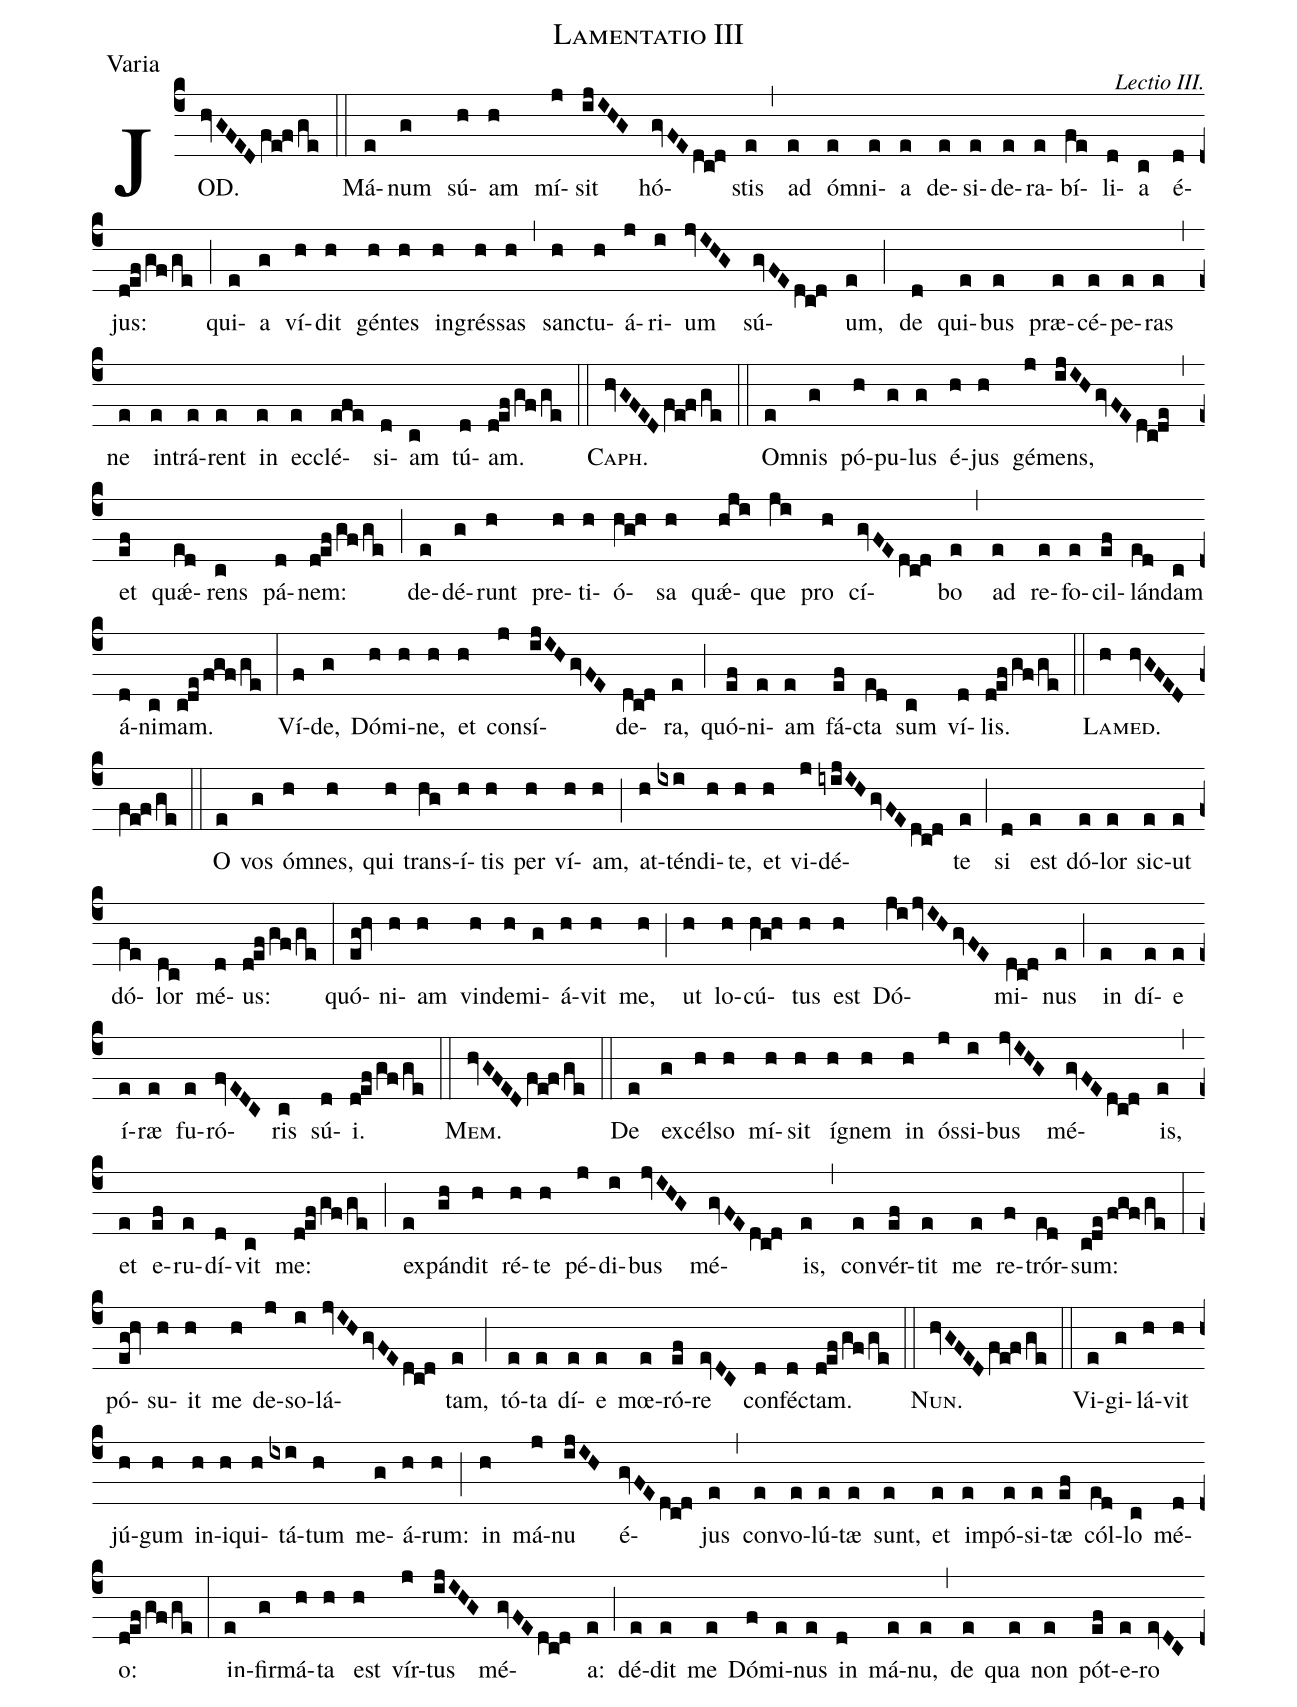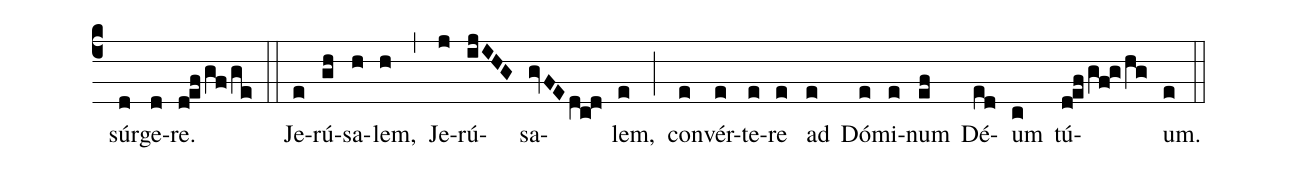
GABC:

name:Lamentatio III;
office-part:Varia;
commentary:Lectio III.;
%%
(c4) JOD.(hvGFEDfe!f/ge) (::) Má(e)num(g) sú(h)am(h) mí(j)sit(ijIHG) hó(gvFE/dc!d)stis(e) (,) ad(e) ó(e)mni(e)a(e) de(e)si(e)de(e)ra(e)bí(fe)li(d)a(c) é(d)jus:(def/gf/ge) (;) qui(e)a(g) ví(h)dit(h) gén(h)tes(h) in(h)grés(h)sas(h) (,) san(h)ctu(h)á(j)ri(i)um(jvIHG) sú(gvFE/dc!d)um,(e) (;) de(d) qui(e)bus(e) præ(e)cé(e)pe(e)ras(e) (,) ne(e) in(e)trá(e)rent(e) in(e) ec(e)clé(efe)si(d)am(c) tú(d)am.(def/gf/ge) (::)
<sc>Caph</sc>.(hvGFEDfe!f/ge) (::) O(e)mnis(g) pó(h)pu(g)lus(g) é(h)jus(h) gé(j)mens,(ijIH/gvFE/dc!de) (,) et(ef) quǽ(ed)rens(c) pá(d)nem:(def/gf/ge) (;) de(e)dé(g)runt(h) pre(h)ti(h)ó(hg!h)sa(h) quǽ(hji)que(ji) pro(h) cí(gvFE/dc!d)bo(e) (,) ad(e) re(e)fo(e)cil(ef)lán(ed)dam(c) á(d)ni(c)mam.(cde/fgf/ge) (:) Ví(f)de,(g) Dó(h)mi(h)ne,(h) et(h) con(j)sí(ijIH/gvFE)de(dc!d)ra,(e) (;) quó(ef)ni(e)am(e) fá(ef)cta(ed) sum(c) ví(d)lis.(def/gf/ge) (::)
<sc>La(h)med</sc>.(hvGFEDfe!f/ge) (::) O(e) vos(g) ó(h)mnes,(h) qui(h) trans(hg)í(h)tis(h) per(h) ví(h)am,(h) (;) at(h)tén(ixi)di(h)te,(h) et(h) vi(j)dé(iyijIH/gvFE/dc!d)te(e) (;) si(d) est(e) dó(e)lor(e) sic(e)ut(e) dó(fe)lor(dc) mé(d)us:(def/gf/ge) (:) quó(eg!hv)ni(h)am(h) vin(h)de(h)mi(g)á(h)vit(h) me,(h) (;) ut(h) lo(h)cú(hg!h)tus(h) est(h) Dó(jijvIH/gvFE)mi(/dc!d)nus(e) (;) in(e) dí(e)e(e) í(e)ræ(e) fu(e)ró(fvEDC)ris(c) sú(d)i.(def/gf/ge) (::)
<sc>Mem</sc>.(hvGFEDfe!f/ge) (::) De(e) ex(g)cél(h)so(h) mí(h)sit(h) í(h)gnem(h) in(h) ós(j)si(i)bus(jvIHG) mé(gvFE/dc!d)is,(e) (,) et(e) e(ef)ru(e)dí(d)vit(c) me:(def/gf/ge) (;) ex(e)pán(gh)dit(h) ré(h)te(h) pé(j)di(i)bus(jvIHG) mé(gvFE/dc!d)is,(e) (,) con(e)vér(ef)tit(e) me(e) re(f)trór(ed)sum:(cde/fgf/ge) (:) pó(eg!hv)su(h)it(h) me(h) de(j)so(i)lá(jvIHgvFE/dc!d)tam,(e) (;) tó(e)ta(e) dí(e)e(e) mœ(e)ró(ef)re(evDC) con(d)fé(d)ctam.(def/gf/ge) (::)
<sc>Nun</sc>.(hvGFEDfe!f/ge) (::) Vi(e)gi(g)lá(h)vit(h) jú(h)gum(h) in(h)i(h)qui(h)tá(ixi)tum(h) me(g)á(h)rum:(h) (;) in(h) má(j)nu(ijIH) é(gvFE/dc!d)jus(e) (,) con(e)vo(e)lú(e)tæ(e) sunt,(e)  et(e) im(e)pó(e)si(e)tæ(ef) cól(ed)lo(c) mé(d)o:(def/gf/ge) (:) in(e)fir(g)má(h)ta(h) est(h) vír(j)tus(ijIHG) mé(gvFE/dc!d)a:(e) (;) dé(e)dit(e) me(e) Dó(f)mi(e)nus(e) in(d) má(e)nu,(e) (,) de(e) qua(e) non(e) pót(ef)e(e)ro(evDC) súr(d)ge(d)re.(def/gf/ge) (::)
Je(e)rú(gh)sa(h)lem,(h) (,) Je(j)rú(ijIHG)sa(gvFE/dc!d)lem,(e) (;) con(e)vér(e)te(e)re(e) ad(e) Dó(e)mi(e)num(ef) Dé(ed)um(c) tú(def/gf!g/hg)um.(e) (::)
